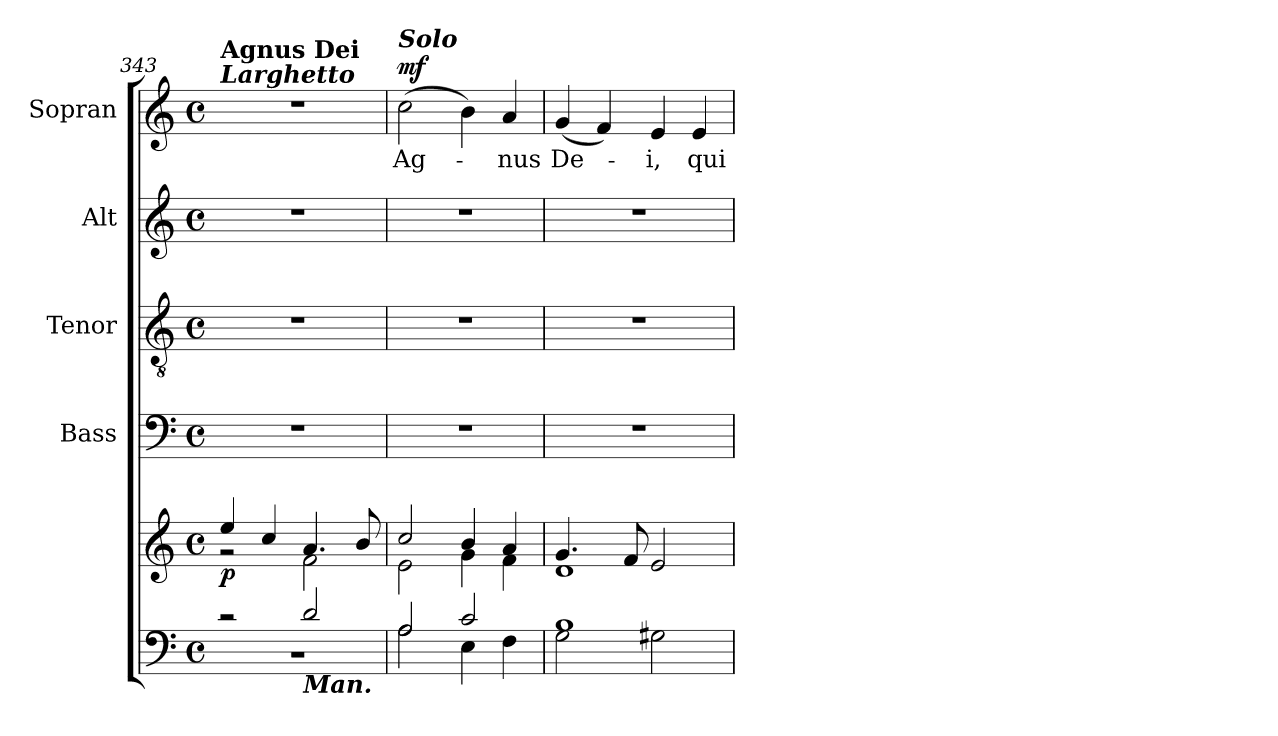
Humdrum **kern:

**kern	**kern	**dynam	**kern	**kern	**kern	**kern	**text	**dynam
*part5	*part5	*part5	*part4	*part3	*part2	*part1	*part1	*part1
*staff6	*staff5	*staff5/6	*staff4	*staff3	*staff2	*staff1	*staff1	*staff1
*	*	*	*I"Bass	*I"Tenor	*I"Alt	*I"Sopran	*	*
*	*	*	*I'B.	*I'T.	*I'A.	*I'S.	*	*
!!LO:PB:g=z
*clefF4	*clefG2	*	*clefF4	*clefGv2	*clefG2	*clefG2	*	*
*k[]	*k[]	*	*k[]	*k[]	*k[]	*k[]	*	*
*C:	*C:	*	*C:	*C:	*C:	*C:	*	*
*M4/4	*M4/4	*	*M4/4	*M4/4	*M4/4	*M4/4	*	*
*met(c)	*met(c)	*	*met(c)	*met(c)	*met(c)	*met(c)	*	*
=343	=343	=343	=343	=343	=343	=343	=343	=343
*^	*^	*	*	*	*	*	*	*
!	!	!	!	!	!	!	!	!LO:TX:a:Bi:t=Larghetto	!	!
!	!	!	!	!	!	!	!	!LO:TX:a:B:t=Agnus Dei	!	!
!	!	!	!	!LO:DY:b	!	!	!	!	!	!
2rc	1r	4ee/	2rg	p	1r	1r	1r	1r	.	.
.	.	4cc/	.	.	.	.	.	.	.	.
!LO:TX:b:Bi:t=Man.	!	!	!	!	!	!	!	!	!	!
2d/	.	4.a/	2f\	.	.	.	.	.	.	.
.	.	8b/	.	.	.	.	.	.	.	.
=344	=344	=344	=344	=344	=344	=344	=344	=344	=344	=344
!	!	!	!	!	!	!	!	!LO:TX:a:Bi:t=Solo	!	!
!	!	!	!	!	!	!	!	!	!LO:LY:b	!LO:DY:a
2A/	2A\	2cc/	2e\	.	1r	1r	1r	(>2cc\	Ag-	mf
2c/	4E\	4b/	4g\	.	.	.	.	4b\)	.	.
!	!	!	!	!	!	!	!	!	!LO:LY:b	!
.	4F\	4a/	4f\	.	.	.	.	4a/	-nus	.
=345	=345	=345	=345	=345	=345	=345	=345	=345	=345	=345
!	!	!	!	!	!	!	!	!	!LO:LY:b	!
1B	2G\	4.g/	1d	.	1r	1r	1r	(<4g/	De-	.
.	.	.	.	.	.	.	.	4f/)	.	.
.	.	8f/	.	.	.	.	.	.	.	.
!	!	!	!	!	!	!	!	!	!LO:LY:b	!
.	2G#X\	2e/	.	.	.	.	.	4e/	-i,	.
!	!	!	!	!	!	!	!	!	!LO:LY:b	!
.	.	.	.	.	.	.	.	4e/	qui	.
*v	*v	*	*	*	*	*	*	*	*	*
*	*v	*v	*	*	*	*	*	*	*
=	=	=	=	=	=	=	=	=
*-	*-	*-	*-	*-	*-	*-	*-	*-
